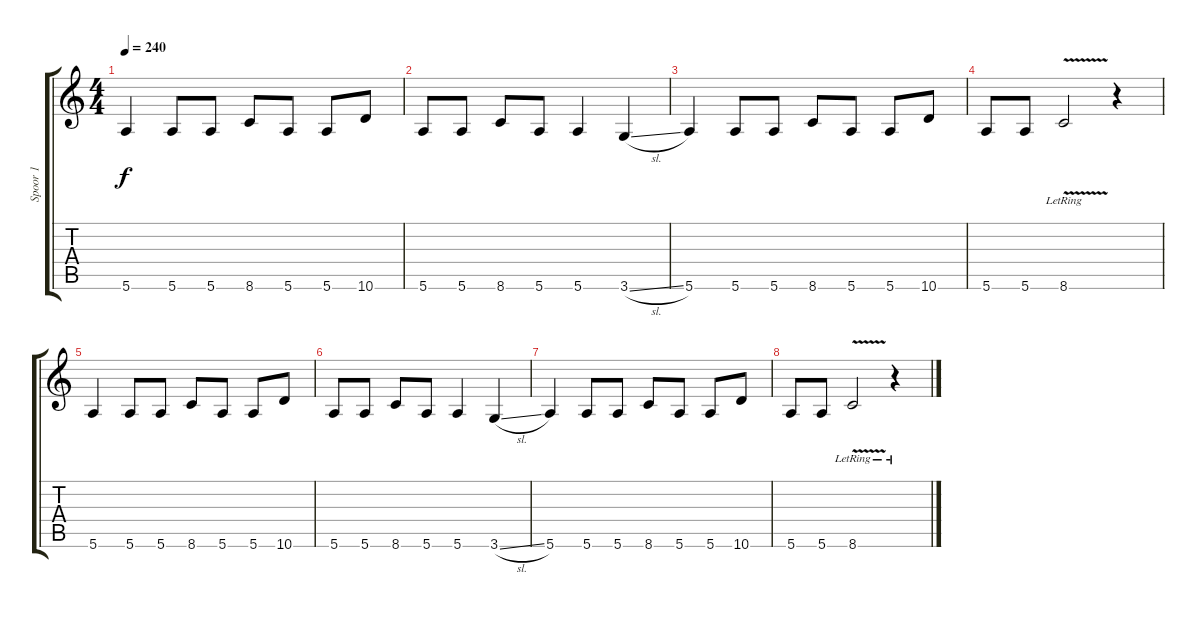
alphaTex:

\track ("Spoor 1" "Spoor 1") {instrument distortionguitar}
\staff {score tabs}
\tuning (E4 B3 G3 D3 A2 E2) {hide}
\ts (4 4)
\tempo 240
\clef g2
\ks c
5.6.4{dy f beam Up} 5.6.8{beam Up} 5.6.8{beam Up} 8.6.8{beam Up} 5.6.8{beam Up} 5.6.8{beam Up} 10.6.8{beam Up} |
5.6.8{beam Up} 5.6.8{beam Up} 8.6.8{beam Up} 5.6.8{beam Up} 5.6.4{beam Up} 3.6{sl}.4{beam Up} |
5.6.4{beam Up} 5.6.8{beam Up} 5.6.8{beam Up} 8.6.8{beam Up} 5.6.8{beam Up} 5.6.8{beam Up} 10.6.8{beam Up} |
5.6.8{beam Up} 5.6.8{beam Up} 8.6{v lr}.2{beam Up} r.4 |
5.6.4{beam Up} 5.6.8{beam Up} 5.6.8{beam Up} 8.6.8{beam Up} 5.6.8{beam Up} 5.6.8{beam Up} 10.6.8{beam Up} |
5.6.8{beam Up} 5.6.8{beam Up} 8.6.8{beam Up} 5.6.8{beam Up} 5.6.4{beam Up} 3.6{sl}.4{beam Up} |
5.6.4{beam Up} 5.6.8{beam Up} 5.6.8{beam Up} 8.6.8{beam Up} 5.6.8{beam Up} 5.6.8{beam Up} 10.6.8{beam Up} |
5.6.8{beam Up} 5.6.8{beam Up} 8.6{v lr}.2{beam Up} r.4
